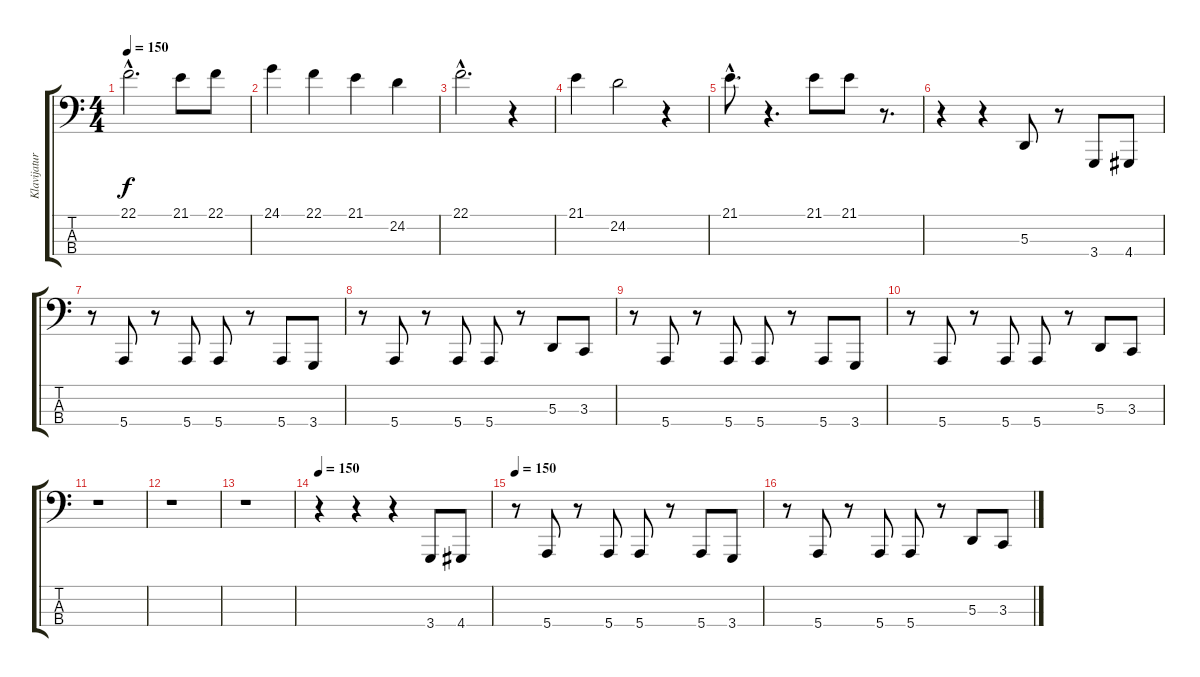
\track ("Klavijatura 2" "Klavijatur") {instrument harpsichord}
\staff {score tabs}
\tuning (G2 D2 A1 E1) {hide}
\ts (4 4)
\tempo 150
\clef f4
\ks c
22.1{hac}.2{d dy f} 21.1.8 22.1.8 |
24.1.4 22.1.4 21.1.4 24.2.4 |
22.1{hac}.2{d} r.4 |
21.1.4 24.2.2 r.4 |
21.1{hac}.8{d} r.4{d} 21.1.8 21.1.8 r.8{d} |
r.4 r.4 5.3.8 r.8 3.4.8 4.4.8 |
r.8 5.4.8 r.8 5.4.8 5.4.8 r.8 5.4.8 3.4.8 |
r.8 5.4.8 r.8 5.4.8 5.4.8 r.8 5.3.8 3.3.8 |
r.8 5.4.8 r.8 5.4.8 5.4.8 r.8 5.4.8 3.4.8 |
r.8 5.4.8 r.8 5.4.8 5.4.8 r.8 5.3.8 3.3.8 |
r.1 |
r.1 |
r.1 |
\tempo 150
r.4 r.4 r.4 3.4.8 4.4.8 |
\tempo 150
r.8 5.4.8 r.8 5.4.8 5.4.8 r.8 5.4.8 3.4.8 |
r.8 5.4.8 r.8 5.4.8 5.4.8 r.8 5.3.8 3.3.8
